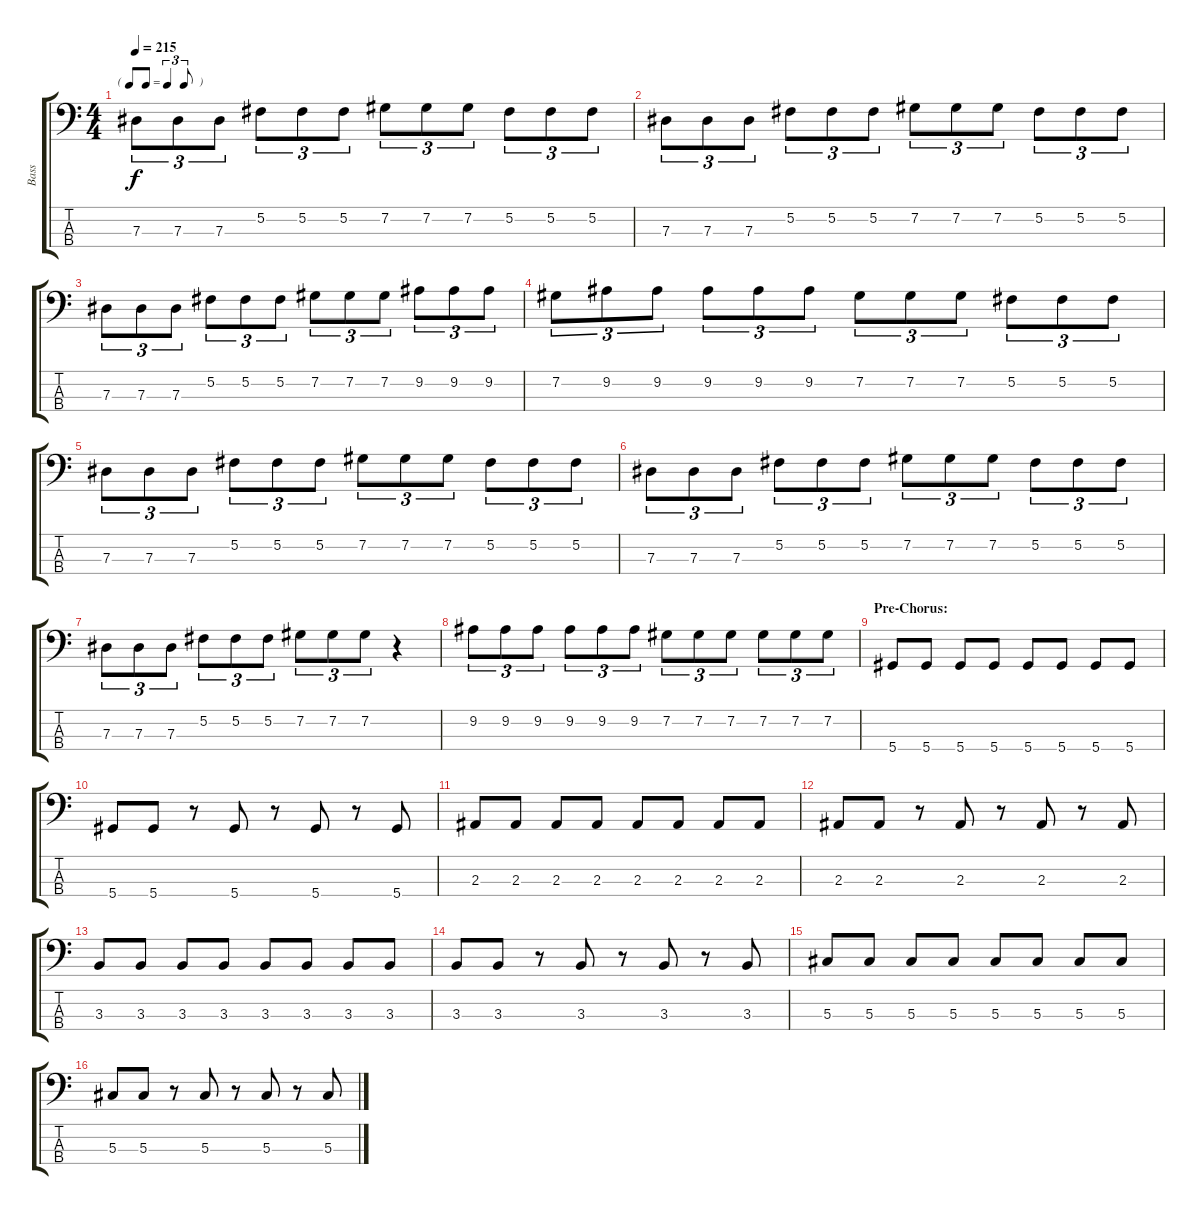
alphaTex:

\track ("Bass" "Bass") {instrument slapbass2}
\staff {score tabs}
\tuning (Gb2 Db2 Ab1 Eb1) {hide}
\ts (4 4)
\tf triplet8th
\tempo 215
\clef f4
\ks c
7.3.8{tu (3 2) dy f} 7.3.8{tu (3 2)} 7.3.8{tu (3 2)} 5.2.8{tu (3 2)} 5.2.8{tu (3 2)} 5.2.8{tu (3 2)} 7.2.8{tu (3 2)} 7.2.8{tu (3 2)} 7.2.8{tu (3 2)} 5.2.8{tu (3 2)} 5.2.8{tu (3 2)} 5.2.8{tu (3 2)} |
7.3.8{tu (3 2)} 7.3.8{tu (3 2)} 7.3.8{tu (3 2)} 5.2.8{tu (3 2)} 5.2.8{tu (3 2)} 5.2.8{tu (3 2)} 7.2.8{tu (3 2)} 7.2.8{tu (3 2)} 7.2.8{tu (3 2)} 5.2.8{tu (3 2)} 5.2.8{tu (3 2)} 5.2.8{tu (3 2)} |
7.3.8{tu (3 2)} 7.3.8{tu (3 2)} 7.3.8{tu (3 2)} 5.2.8{tu (3 2)} 5.2.8{tu (3 2)} 5.2.8{tu (3 2)} 7.2.8{tu (3 2)} 7.2.8{tu (3 2)} 7.2.8{tu (3 2)} 9.2.8{tu (3 2)} 9.2.8{tu (3 2)} 9.2.8{tu (3 2)} |
7.2.8{tu (3 2)} 9.2.8{tu (3 2)} 9.2.8{tu (3 2)} 9.2.8{tu (3 2)} 9.2.8{tu (3 2)} 9.2.8{tu (3 2)} 7.2.8{tu (3 2)} 7.2.8{tu (3 2)} 7.2.8{tu (3 2)} 5.2.8{tu (3 2)} 5.2.8{tu (3 2)} 5.2.8{tu (3 2)} |
7.3.8{tu (3 2)} 7.3.8{tu (3 2)} 7.3.8{tu (3 2)} 5.2.8{tu (3 2)} 5.2.8{tu (3 2)} 5.2.8{tu (3 2)} 7.2.8{tu (3 2)} 7.2.8{tu (3 2)} 7.2.8{tu (3 2)} 5.2.8{tu (3 2)} 5.2.8{tu (3 2)} 5.2.8{tu (3 2)} |
7.3.8{tu (3 2)} 7.3.8{tu (3 2)} 7.3.8{tu (3 2)} 5.2.8{tu (3 2)} 5.2.8{tu (3 2)} 5.2.8{tu (3 2)} 7.2.8{tu (3 2)} 7.2.8{tu (3 2)} 7.2.8{tu (3 2)} 5.2.8{tu (3 2)} 5.2.8{tu (3 2)} 5.2.8{tu (3 2)} |
7.3.8{tu (3 2)} 7.3.8{tu (3 2)} 7.3.8{tu (3 2)} 5.2.8{tu (3 2)} 5.2.8{tu (3 2)} 5.2.8{tu (3 2)} 7.2.8{tu (3 2)} 7.2.8{tu (3 2)} 7.2.8{tu (3 2)} r.4 |
9.2.8{tu (3 2)} 9.2.8{tu (3 2)} 9.2.8{tu (3 2)} 9.2.8{tu (3 2)} 9.2.8{tu (3 2)} 9.2.8{tu (3 2)} 7.2.8{tu (3 2)} 7.2.8{tu (3 2)} 7.2.8{tu (3 2)} 7.2.8{tu (3 2)} 7.2.8{tu (3 2)} 7.2.8{tu (3 2)} |
\section ("" "Pre-Chorus:")
5.4.8 5.4.8 5.4.8 5.4.8 5.4.8 5.4.8 5.4.8 5.4.8 |
5.4.8 5.4.8 r.8 5.4.8 r.8 5.4.8 r.8 5.4.8 |
2.3.8 2.3.8 2.3.8 2.3.8 2.3.8 2.3.8 2.3.8 2.3.8 |
2.3.8 2.3.8 r.8 2.3.8 r.8 2.3.8 r.8 2.3.8 |
3.3.8 3.3.8 3.3.8 3.3.8 3.3.8 3.3.8 3.3.8 3.3.8 |
3.3.8 3.3.8 r.8 3.3.8 r.8 3.3.8 r.8 3.3.8 |
5.3.8 5.3.8 5.3.8 5.3.8 5.3.8 5.3.8 5.3.8 5.3.8 |
5.3.8 5.3.8 r.8 5.3.8 r.8 5.3.8 r.8 5.3.8
